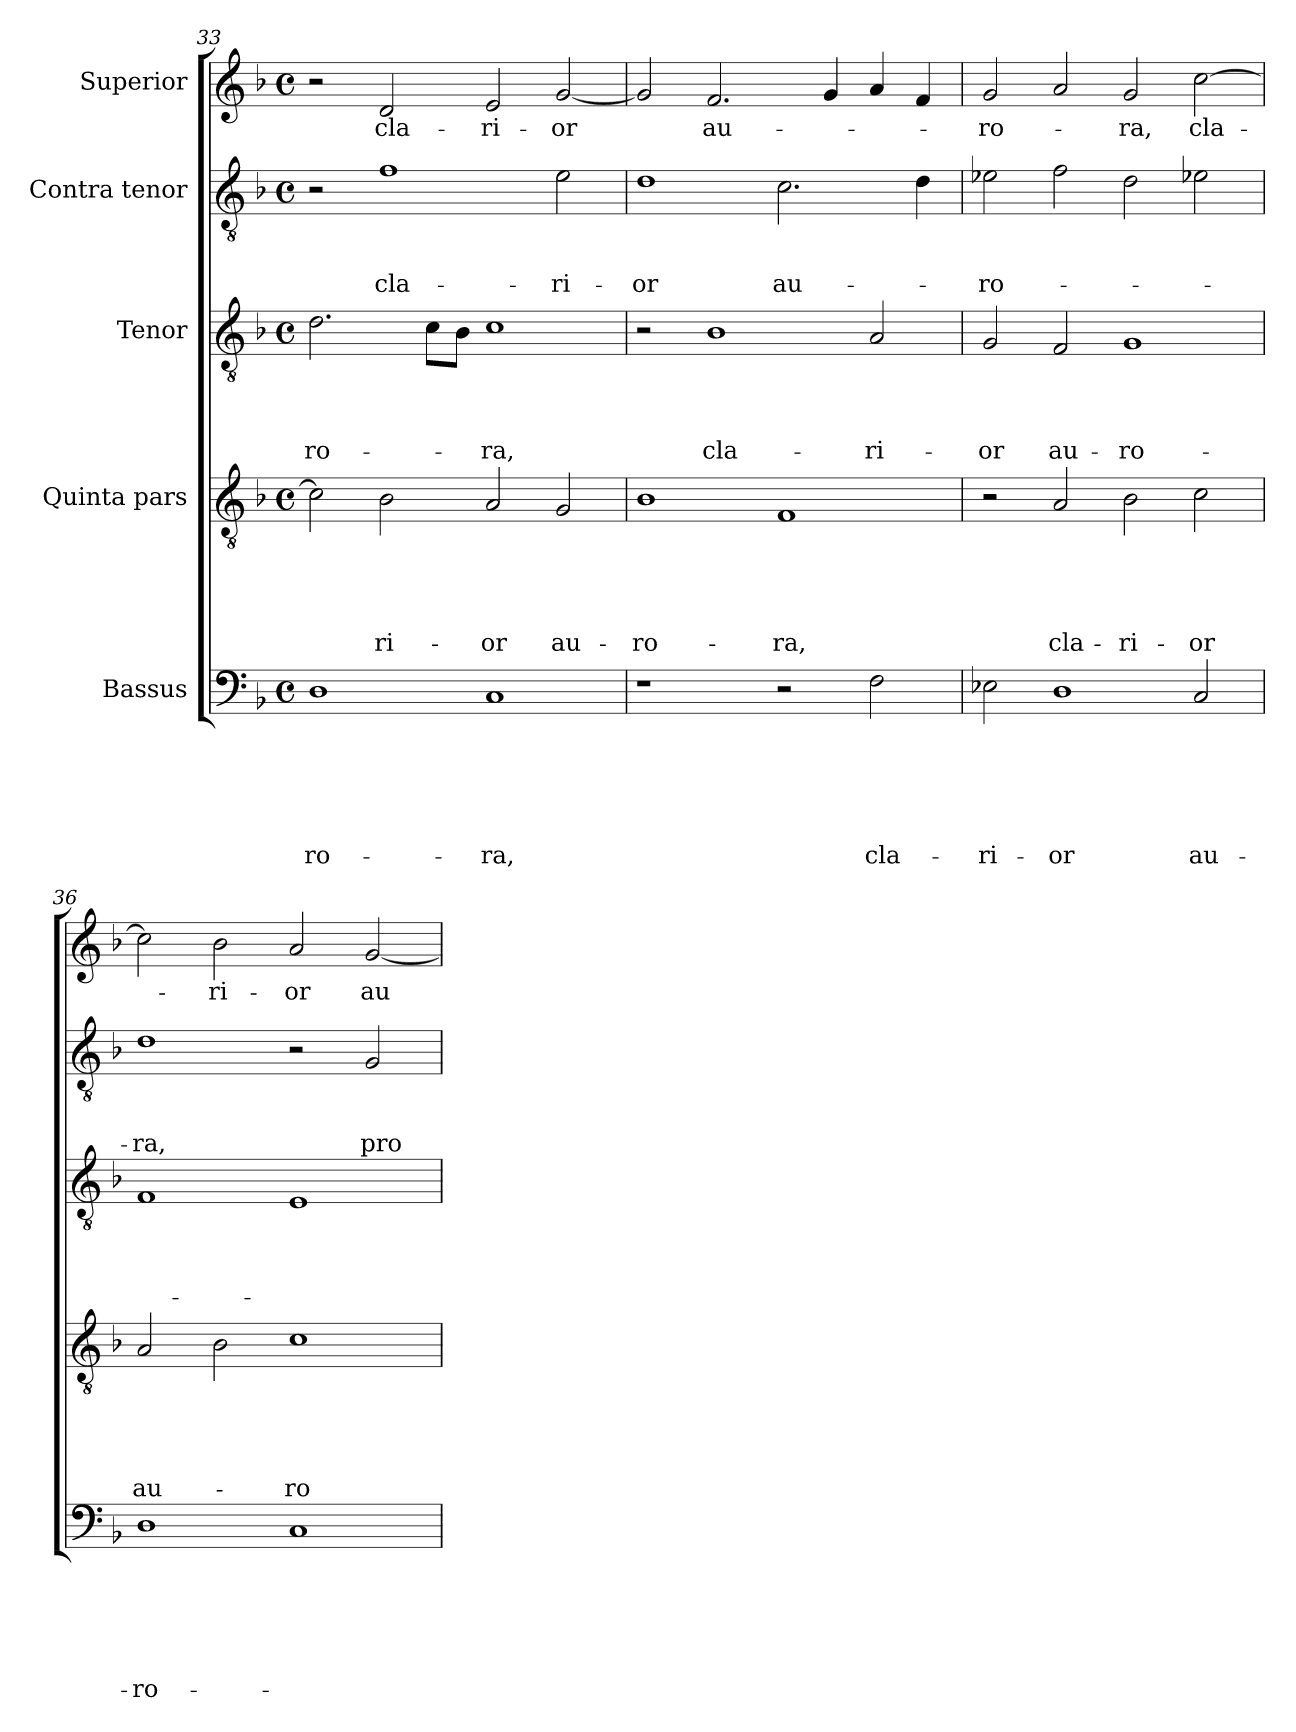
**kern	**text	**text	**text	**text	**text	**text	**kern	**text	**text	**text	**text	**text	**kern	**text	**text	**text	**text	**kern	**text	**text	**text	**kern	**text
*part5	*part5	*part5	*part5	*part5	*part5	*part5	*part4	*part4	*part4	*part4	*part4	*part4	*part3	*part3	*part3	*part3	*part3	*part2	*part2	*part2	*part2	*part1	*part1
*staff5	*staff5	*staff5	*staff5	*staff5	*staff5	*staff5	*staff4	*staff4	*staff4	*staff4	*staff4	*staff4	*staff3	*staff3	*staff3	*staff3	*staff3	*staff2	*staff2	*staff2	*staff2	*staff1	*staff1
*I"Bassus	*	*	*	*	*	*	*I"Quinta pars	*	*	*	*	*	*I"Tenor	*	*	*	*	*I"Contra tenor	*	*	*	*I"Superior	*
*clefF4	*	*	*	*	*	*	*clefGv2	*	*	*	*	*	*clefGv2	*	*	*	*	*clefGv2	*	*	*	*clefG2	*
*k[b-]	*	*	*	*	*	*	*k[b-]	*	*	*	*	*	*k[b-]	*	*	*	*	*k[b-]	*	*	*	*k[b-]	*
*F:	*	*	*	*	*	*	*F:	*	*	*	*	*	*F:	*	*	*	*	*F:	*	*	*	*F:	*
*M4/4	*	*	*	*	*	*	*M4/4	*	*	*	*	*	*M4/4	*	*	*	*	*M4/4	*	*	*	*M4/4	*
*met(c)	*	*	*	*	*	*	*met(c)	*	*	*	*	*	*met(c)	*	*	*	*	*met(c)	*	*	*	*met(c)	*
=33	=33	=33	=33	=33	=33	=33	=33	=33	=33	=33	=33	=33	=33	=33	=33	=33	=33	=33	=33	=33	=33	=33	=33
!	!	!	!	!	!	!LO:LY:b	!	!	!	!	!	!	!	!	!	!	!LO:LY:b	!	!	!	!	!	!
1D	.	.	.	.	.	-ro-	2c\]	.	.	.	.	.	2.d\	.	.	.	-ro-	2r	.	.	.	2r	.
!	!	!	!	!	!	!	!	!	!	!	!	!LO:LY:b	!	!	!	!	!	!	!	!	!LO:LY:b	!	!LO:LY:b
.	.	.	.	.	.	.	2B-\	.	.	.	.	-ri-	.	.	.	.	.	1f	.	.	cla-	2d/	cla-
.	.	.	.	.	.	.	.	.	.	.	.	.	8c\L	.	.	.	.	.	.	.	.	.	.
.	.	.	.	.	.	.	.	.	.	.	.	.	8B-\J	.	.	.	.	.	.	.	.	.	.
!	!	!	!	!	!	!LO:LY:b	!	!	!	!	!	!LO:LY:b	!	!	!	!	!LO:LY:b	!	!	!	!	!	!LO:LY:b
1C	.	.	.	.	.	-ra,	2A/	.	.	.	.	-or	1c	.	.	.	-ra,	.	.	.	.	2e/	-ri-
!	!	!	!	!	!	!	!	!	!	!	!	!LO:LY:b	!	!	!	!	!	!	!	!	!LO:LY:b	!	!LO:LY:b
.	.	.	.	.	.	.	2G/	.	.	.	.	au-	.	.	.	.	.	2e\	.	.	-ri-	[<2g/	-or
=34	=34	=34	=34	=34	=34	=34	=34	=34	=34	=34	=34	=34	=34	=34	=34	=34	=34	=34	=34	=34	=34	=34	=34
!	!	!	!	!	!	!	!	!	!	!	!	!LO:LY:b	!	!	!	!	!	!	!	!	!LO:LY:b	!	!
1r	.	.	.	.	.	.	1B-	.	.	.	.	-ro-	2r	.	.	.	.	1d	.	.	-or	2g/]	.
!	!	!	!	!	!	!	!	!	!	!	!	!	!	!	!	!	!LO:LY:b	!	!	!	!	!	!LO:LY:b
.	.	.	.	.	.	.	.	.	.	.	.	.	1B-	.	.	.	cla-	.	.	.	.	2.f/	au-
!	!	!	!	!	!	!	!	!	!	!	!	!LO:LY:b	!	!	!	!	!	!	!	!	!LO:LY:b	!	!
2r	.	.	.	.	.	.	1F	.	.	.	.	-ra,	.	.	.	.	.	2.c\	.	.	au-	.	.
.	.	.	.	.	.	.	.	.	.	.	.	.	.	.	.	.	.	.	.	.	.	4g/	.
!	!	!	!	!	!	!LO:LY:b	!	!	!	!	!	!	!	!	!	!	!LO:LY:b	!	!	!	!	!	!
2F\	.	.	.	.	.	cla-	.	.	.	.	.	.	2A/	.	.	.	-ri-	.	.	.	.	4a/	.
.	.	.	.	.	.	.	.	.	.	.	.	.	.	.	.	.	.	4d\	.	.	.	4f/	.
!!LO:LB:g=z
=35	=35	=35	=35	=35	=35	=35	=35	=35	=35	=35	=35	=35	=35	=35	=35	=35	=35	=35	=35	=35	=35	=35	=35
!	!	!	!	!	!	!LO:LY:b	!	!	!	!	!	!	!	!	!	!	!LO:LY:b	!	!	!	!LO:LY:b	!	!LO:LY:b
2E-X\	.	.	.	.	.	-ri-	2r	.	.	.	.	.	2G/	.	.	.	-or	2e-X\	.	.	-ro-	2g/	-ro-
!	!	!	!	!	!	!LO:LY:b	!	!	!	!	!	!LO:LY:b	!	!	!	!	!LO:LY:b	!	!	!	!	!	!
1D	.	.	.	.	.	-or	2A/	.	.	.	.	cla-	2F/	.	.	.	au-	2f\	.	.	.	2a/	.
!	!	!	!	!	!	!	!	!	!	!	!	!LO:LY:b	!	!	!	!	!LO:LY:b	!	!	!	!	!	!LO:LY:b
.	.	.	.	.	.	.	2B-\	.	.	.	.	-ri-	1G	.	.	.	-ro-	2d\	.	.	.	2g/	-ra,
!	!	!	!	!	!	!LO:LY:b	!	!	!	!	!	!LO:LY:b	!	!	!	!	!	!	!	!	!	!	!LO:LY:b
2C/	.	.	.	.	.	au-	2c\	.	.	.	.	-or	.	.	.	.	.	2e-X\	.	.	.	[>2cc\	cla-
=36	=36	=36	=36	=36	=36	=36	=36	=36	=36	=36	=36	=36	=36	=36	=36	=36	=36	=36	=36	=36	=36	=36	=36
!	!	!	!	!	!	!LO:LY:b	!	!	!	!	!	!LO:LY:b	!	!	!	!	!	!	!	!	!LO:LY:b	!	!
1D	.	.	.	.	.	-ro-	2A/	.	.	.	.	au-	1F	.	.	.	.	1d	.	.	-ra,	2cc\]	.
!	!	!	!	!	!	!	!	!	!	!	!	!	!	!	!	!	!	!	!	!	!	!	!LO:LY:b
.	.	.	.	.	.	.	2B-\	.	.	.	.	.	.	.	.	.	.	.	.	.	.	2b-\	-ri-
!	!	!	!	!	!	!	!	!	!	!	!	!LO:LY:b	!	!	!	!	!	!	!	!	!	!	!LO:LY:b
1C	.	.	.	.	.	.	1c	.	.	.	.	-ro-	1E	.	.	.	.	2r	.	.	.	2a/	-or
!	!	!	!	!	!	!	!	!	!	!	!	!	!	!	!	!	!	!	!	!	!LO:LY:b	!	!LO:LY:b
.	.	.	.	.	.	.	.	.	.	.	.	.	.	.	.	.	.	2G/	.	.	pro	[<2g/	au-
=	=	=	=	=	=	=	=	=	=	=	=	=	=	=	=	=	=	=	=	=	=	=	=
*-	*-	*-	*-	*-	*-	*-	*-	*-	*-	*-	*-	*-	*-	*-	*-	*-	*-	*-	*-	*-	*-	*-	*-
